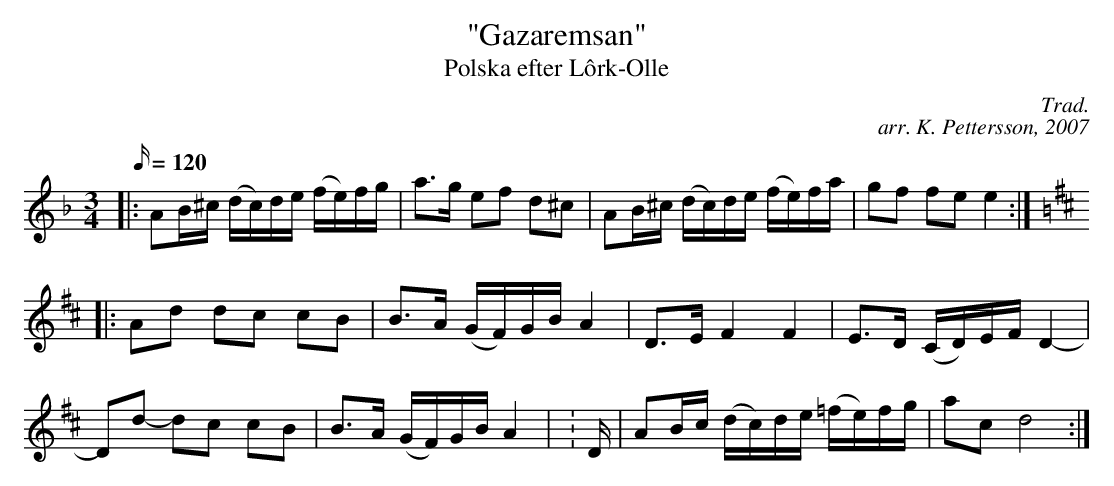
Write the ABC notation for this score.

X:1
T: "Gazaremsan"
T: Polska efter Lôrk-Olle
C: Trad.
C: arr. K. Pettersson, 2007
M: 3/4
L: 1/16
Q: 120
K: Dm
V: 1
|: A2B^c (dc)de (fe)fg | a3g e2f2 d2^c2 | A2B^c (dc)de (fe)fa | g2f2 f2e2 e4 :|
K: D
|: A2d2 d2c2 c2B2 | B3A (GF)GB A4 | D3E F4 F4 | E3D (CD)EF D4- |
D2d2- d2c2 c2B2 | B3A (GF)GB A4 | K:Dm | A2Bc (dc)de (=fe)fg | a2c2 d8 :|
